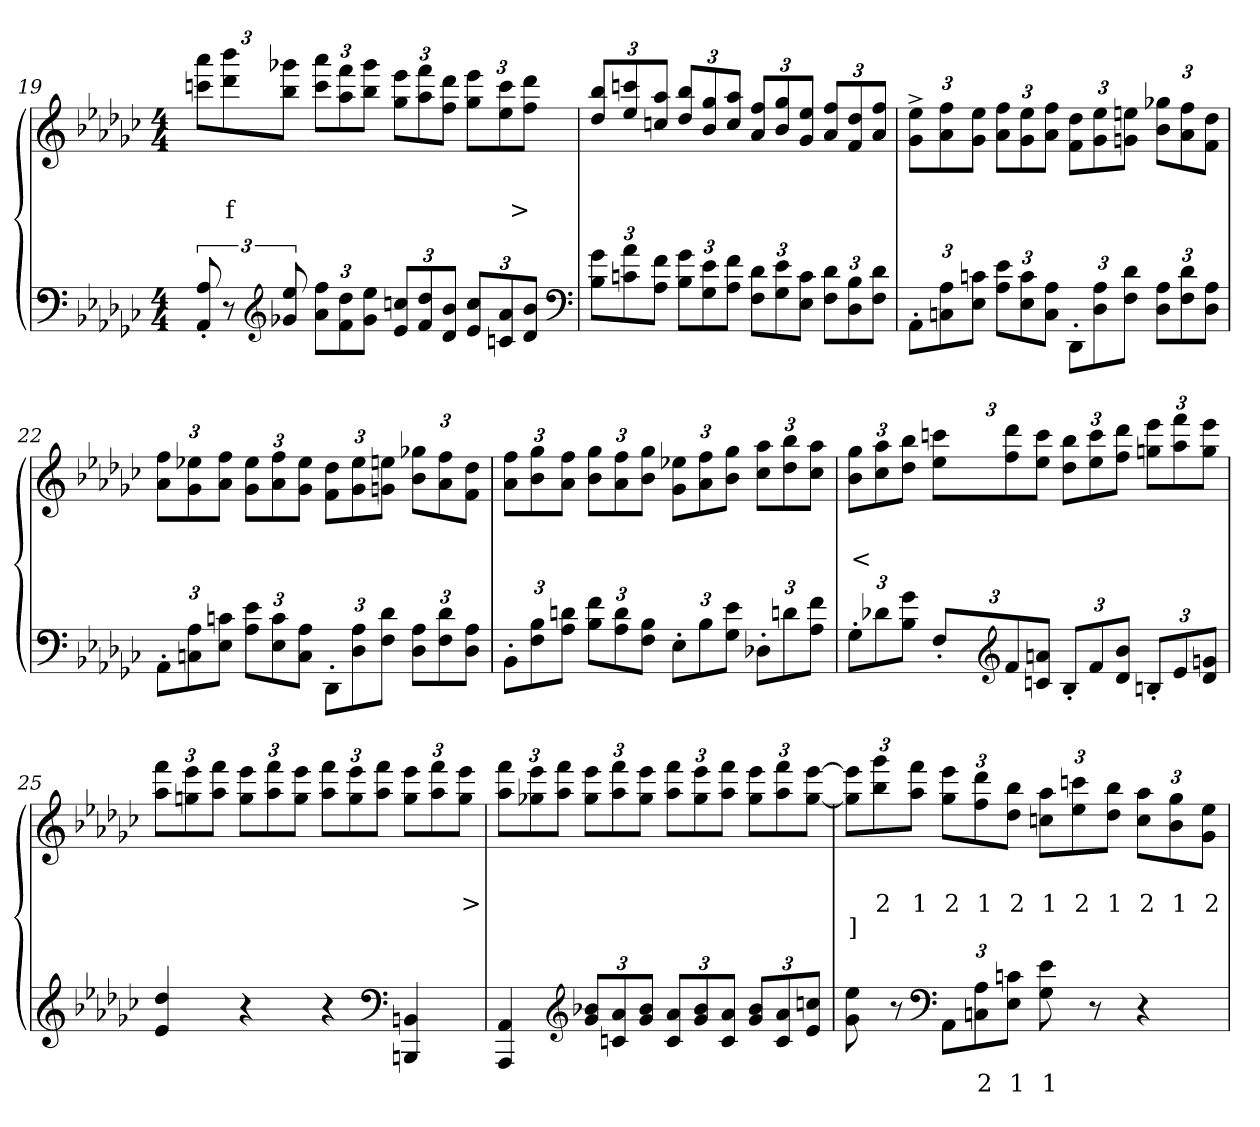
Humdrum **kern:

**kern	**text	**kern	**text	**text	**text
*part2	*part2	*part1	*part1	*part1	*part1
*staff2	*staff2	*staff1	*staff1	*staff1	*staff1
*clefF4	*	*clefG2	*	*	*
*k[b-e-a-d-g-c-]	*	*k[b-e-a-d-g-c-]	*	*	*
*M4/4	*	*M4/4	*	*	*
=19	=19	=19	=19	=19	=19
12A-/'> 12AA-/'>	.	12aaa- 12cccnL	.	.	.
12r	.	12bbb- 12ddd-	.	f	.
*clefG2	*	*	*	*	*
12ee-/ 12g-X/	.	12ggg-X 12bb-J	.	.	.
12ff 12a-L	.	12aaa- 12cccL	.	.	.
12dd- 12f	.	12fff 12aa-	.	.	.
12ee- 12g-J	.	12ggg- 12bb-J	.	.	.
12ccn 12e-L	.	12eee- 12gg-L	.	.	.
12dd- 12f	.	12fff 12aa-	.	.	.
12b- 12d-J	.	12ddd- 12ffJ	.	.	.
12cc 12e-L	.	12eee- 12gg-L	.	.	.
12a- 12c	.	12ccc\ 12ee-\	.	.	.
12b- 12d-J	.	12ddd- 12ffJ	.	>	.
*clefF4	*	*	*	*	*
=20	=20	=20	=20	=20	=20
12g- 12B-L	.	12bb- 12dd-L	.	.	.
12a- 12cn	.	12cccn/ 12ee-/	.	.	.
12f 12A-J	.	12aa- 12ccJ	.	.	.
12g- 12B-L	.	12bb-/ 12dd-/L	.	.	.
12e- 12G-	.	12gg- 12b-	.	.	.
12f 12A-J	.	12aa- 12ccJ	.	.	.
12d- 12FL	.	12ff/ 12a-/L	.	.	.
12e- 12G-	.	12gg- 12b-	.	.	.
12c 12E-J	.	12ee- 12g-J	.	.	.
12d- 12FL	.	12ff/ 12a-/L	.	.	.
12B- 12D-	.	12dd- 12f	.	.	.
12d- 12FJ	.	12ff 12a-J	.	.	.
=21	=21	=21	=21	=21	=21
12AA-'>L	.	12ee-^> 12g-^>L	.	.	.
12A- 12Cn	.	12ff 12a-	.	.	.
12c 12E-J	.	12ee- 12g-J	.	.	.
12e- 12A-L	.	12ff 12a-L	.	.	.
12c 12E-	.	12ee- 12g-	.	.	.
12A- 12CJ	.	12ff 12a-J	.	.	.
12DD-'>/L	.	12dd- 12fL	.	.	.
12A-\ 12D-\	.	12ee- 12g-	.	.	.
12d-\ 12F\J	.	12een 12gnJ	.	.	.
12A- 12D-L	.	12gg-X 12b-L	.	.	.
12d- 12F	.	12ff 12a-	.	.	.
12A- 12D-J	.	12dd- 12fJ	.	.	.
=22	=22	=22	=22	=22	=22
12AA-'>L	.	12ff 12a-L	.	.	.
12A- 12Cn	.	12ee-X 12g-	.	.	.
12c 12E-J	.	12ff 12a-J	.	.	.
12e- 12A-L	.	12ee- 12g-L	.	.	.
12c 12E-	.	12ff 12a-	.	.	.
12A- 12CJ	.	12ee- 12g-J	.	.	.
12DD-'>/L	.	12dd- 12fL	.	.	.
12A-\ 12D-\	.	12ee- 12g-	.	.	.
12d-\ 12F\J	.	12een 12gnJ	.	.	.
12A- 12D-L	.	12gg-X 12b-L	.	.	.
12d- 12F	.	12ff 12a-	.	.	.
12A- 12D-J	.	12dd- 12fJ	.	.	.
=23	=23	=23	=23	=23	=23
12BB-'>L	.	12ff 12a-L	.	.	.
12B- 12F	.	12gg- 12b-	.	.	.
12dn 12A-J	.	12ff 12a-J	.	.	.
12f 12B-L	.	12gg- 12b-L	.	.	.
12d 12A-	.	12ff 12a-	.	.	.
12B- 12FJ	.	12gg- 12b-J	.	.	.
12E-'>L	.	12ee-X 12g-L	.	.	.
12B-	.	12ff 12a-	.	.	.
12e- 12G-J	.	12gg- 12b-J	.	.	.
12D-X'>L	.	12aa- 12cc-L	.	.	.
12dn	.	12bb- 12dd-	.	.	.
12f 12A-J	.	12aa- 12cc-J	.	.	.
=24	=24	=24	=24	=24	=24
12G-'>L	.	12gg- 12b-L	.	<	.
12d-X	.	12aa- 12cc-	.	.	.
12g- 12B-J	.	12bb- 12dd-J	.	.	.
12F'>L	.	12cccn 12ee-L	.	.	.
*clefG2	*	*	*	*	*
12f	.	12ddd- 12ff	.	.	.
12an 12cnJ	.	12ccc 12ee-J	.	.	.
12B-'>L	.	12bb- 12dd-L	.	.	.
12f	.	12ccc 12ee-	.	.	.
12b- 12d-J	.	12ddd- 12ffJ	.	.	.
12Bn'>L	.	12eee- 12ggnL	.	.	.
12e-	.	12fff 12aa-	.	.	.
12gn 12d-J	.	12eee- 12ggJ	.	.	.
=25	=25	=25	=25	=25	=25
4dd- 4e-	.	12fff 12aa-L	.	.	.
.	.	12eee- 12ggn	.	.	.
.	.	12fff 12aa-J	.	.	.
4r	.	12eee- 12ggL	.	.	.
.	.	12fff 12aa-	.	.	.
.	.	12eee- 12ggJ	.	.	.
4r	.	12fff 12aa-L	.	.	.
.	.	12eee- 12gg	.	.	.
.	.	12fff 12aa-J	.	.	.
*clefF4	*	*	*	*	*
4BBn 4BBBn	.	12eee- 12ggL	.	.	.
.	.	12fff 12aa-	.	.	.
.	.	12eee- 12ggJ	.	>	.
=26	=26	=26	=26	=26	=26
4AA- 4AAA-	.	12fff 12aa-L	.	.	.
.	.	12eee- 12gg-X	.	.	.
.	.	12fff 12aa-J	.	.	.
*clefG2	*	*	*	*	*
12b-X 12g-L	.	12eee- 12gg-L	.	.	.
12a- 12cn	.	12fff 12aa-	.	.	.
12b- 12g-J	.	12eee- 12gg-J	.	.	.
12a- 12cL	.	12fff 12aa-L	.	.	.
12b- 12g-	.	12eee- 12gg-	.	.	.
12a- 12cJ	.	12fff 12aa-J	.	.	.
12b- 12g-L	.	12eee- 12gg-L	.	.	.
12a- 12c	.	12fff 12aa-	.	.	.
12cc 12e-J	.	[12eee- [12gg-J	.	.	.
=27	=27	=27	=27	=27	=27
8ee- 8g-	.	12eee-] 12gg-]L	.	.	]
.	.	12ggg- 12bb-	.	2	.
8r	.	.	.	.	.
.	.	12fff 12aa-J	.	1	.
*clefF4	*	*	*	*	*
12AA-L	.	12eee- 12gg-L	.	2	.
12A- 12Cn	2	12ddd- 12ff	.	1	.
12c 12E-J	1	12bb- 12dd-J	.	2	.
8e- 8G-	1	12aa- 12ccnL	.	1	.
.	.	12ccc 12ee-	.	2	.
8r	.	.	.	.	.
.	.	12bb- 12dd-J	.	1	.
4r	.	12aa- 12ccL	.	2	.
.	.	12gg- 12b-	.	1	.
.	.	12ee- 12g-J	.	2	.
=	=	=	=	=	=
*-	*-	*-	*-	*-	*-
